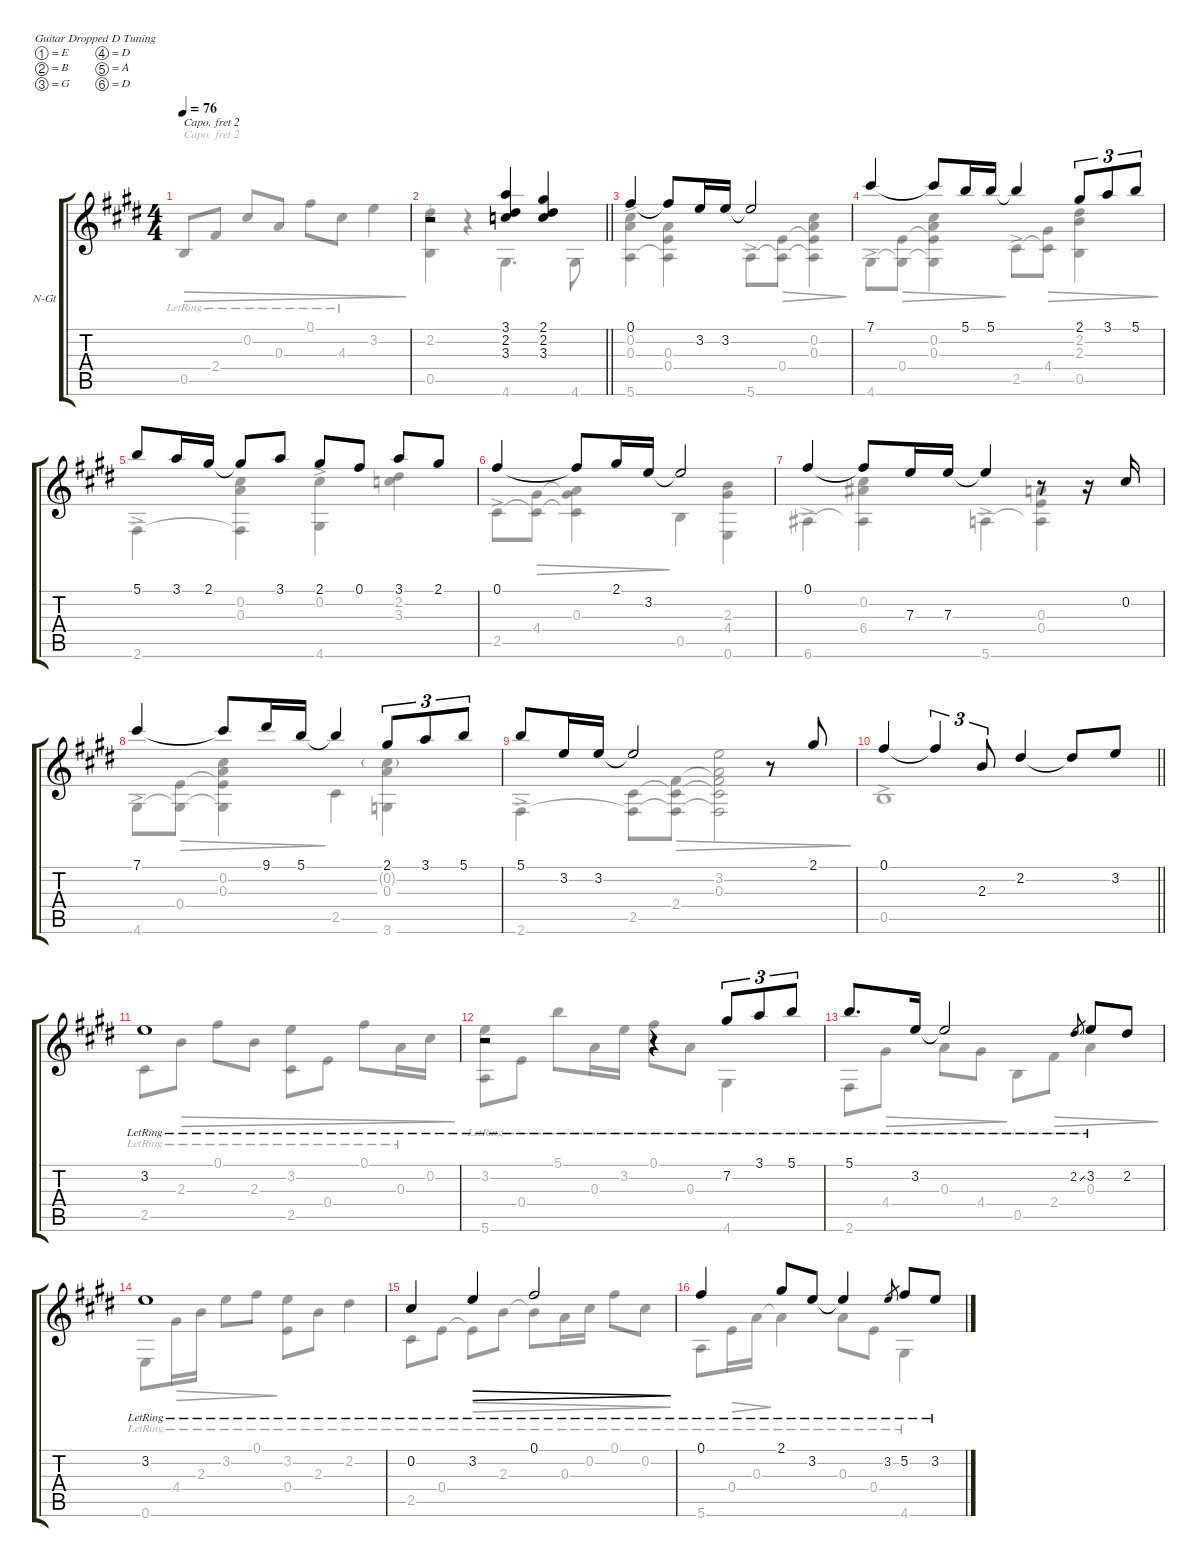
\defaultSystemsLayout 4
\hideDynamics
\bracketExtendMode groupsimilarinstruments
\firstSystemTrackNameOrientation horizontal
\otherSystemsTrackNameOrientation horizontal
\track ("Nylon Guitar" "N-Gt") {instrument acousticguitarnylon}
\staff {score tabs}
\capo 2
\tuning (E4 B3 G3 D3 A2 D2)
\voice
\ts (4 4)
\tempo 76
\clef g2
\ks e
|
\barLineRight lightlight
r.2{beam Up} (3.1{acc forcenatural} 2.2{acc #} 3.3{acc b}).4{dy mf beam Up} (2.1{acc #} 2.2{acc #} 3.3{acc b}).4{beam Up} |
0.1{acc forcenatural}.4{beam Up} 0.1{t acc forcenatural}.8{beam Up} 3.2{acc forcenatural}.16{beam Up} 3.2{acc forcenatural}.16{beam Up} 3.2{t acc forcenatural}.2{beam Up} |
7.1{acc forcenatural}.4{beam Up} 7.1{t acc forcenatural}.8{beam Up} 5.1{acc forcenatural}.16{beam Up} 5.1{acc forcenatural}.16{beam Up} 5.1{t acc forcenatural}.4{beam Up} 2.1{acc #}.8{tu (3 2) beam Up} 3.1{acc forcenatural}.8{tu (3 2) beam Up} 5.1{acc forcenatural}.8{tu (3 2) beam Up} |
5.1{acc forcenatural}.8{beam Up} 3.1{acc forcenatural}.16{beam Up} 2.1{acc #}.16{beam Up} 2.1{t acc #}.8{beam Up} 3.1{acc forcenatural}.8{beam Up} 2.1{acc #}.8{beam Up} 0.1{acc forcenatural}.8{beam Up} 3.1{acc forcenatural}.8{beam Up} 2.1{acc #}.8{beam Up} |
0.1{acc forcenatural}.4{beam Up} 0.1{t acc forcenatural}.8{beam Up} 2.1{acc #}.16{beam Up} 3.2{acc forcenatural}.16{beam Up} 3.2{t acc forcenatural}.2{beam Up} |
0.1{acc forcenatural}.4{beam Up} 0.1{t acc forcenatural}.8{beam Up} 7.3{acc forcenatural}.16{beam Up} 7.3{acc forcenatural}.16{beam Up} 7.3{t acc forcenatural}.4{beam Up} r.8{beam Up} r.16{beam Up} 0.2{acc forcenatural}.16{beam Up} |
7.1{acc forcenatural}.4{beam Up} 7.1{t acc forcenatural}.8{beam Up} 9.1{acc #}.16{beam Up} 5.1{acc forcenatural}.16{beam Up} 5.1{t acc forcenatural}.4{beam Up} 2.1{acc #}.8{tu (3 2) beam Up} 3.1{acc forcenatural}.8{tu (3 2) beam Up} 5.1{acc forcenatural}.8{tu (3 2) beam Up} |
5.1{acc forcenatural}.8{beam Up} 3.2{acc forcenatural}.16{beam Up} 3.2{acc forcenatural}.16{beam Up} 3.2{t acc forcenatural}.2{beam Up} r.8{beam Up} 2.1{acc #}.8{beam Up} |
\barLineRight lightlight
0.1{acc forcenatural}.4{beam Up} 0.1{t acc forcenatural}.4{tu (3 2) beam Up} 2.3{acc forcenatural}.8{tu (3 2) beam Up} 2.2{acc #}.4{beam Up} 2.2{t acc #}.8{beam Up} 3.2{acc forcenatural}.8{beam Up} |
3.2{lr acc forcenatural}.1{beam Up} |
r.2{beam Up} r.4{beam Up} 7.2{lr acc #}.8{tu (3 2) dy mp beam Up} 3.1{lr acc forcenatural}.8{tu (3 2) beam Up} 5.1{lr acc forcenatural}.8{tu (3 2) beam Up} |
5.1{lr acc forcenatural}.8{d beam Up} 3.2{lr acc forcenatural}.16{beam Up} 3.2{lr t acc forcenatural}.2{beam Up} 2.2{ss lr acc #}.8{gr beam Up} 3.2{lr acc forcenatural}.8{beam Up} 2.2{acc #}.8{beam Up} |
3.2{lr acc forcenatural}.1{beam Up} |
0.2{lr acc forcenatural}.4{beam Up} 3.2{lr acc forcenatural}.4{dec beam Up} 0.1{lr acc forcenatural}.2{dec beam Up} |
0.1{lr acc forcenatural}.4{beam Up} 2.1{lr acc #}.8{beam Up} 3.2{lr acc forcenatural}.8{beam Up} 3.2{lr t acc forcenatural}.4{beam Up} 3.2{lr acc forcenatural}.8{gr beam Up} 5.2{lr acc forcenatural}.8{beam Up} 3.2{lr acc forcenatural}.8{beam Up}
\voice
\clef g2
\ottava regular
\simile none
\ks e
0.5{lr acc forcenatural}.8{dec dy mp beam Up} 2.4{lr acc forcenatural}.8{dec beam Up} 0.2{lr acc forcenatural}.8{dec beam Up} 0.3{lr acc forcenatural}.8{dec beam Up} 0.1{lr acc forcenatural}.8{dec beam Down} 4.3{lr acc forcenatural}.8{dec beam Down} 3.2{acc forcenatural}.4{dec beam Down} |
\barLineRight lightlight
(2.2{st acc #} 0.5{st acc forcenatural}).4{beam Down} r.4{beam Down} 4.6{acc #}.4{d dy mf beam Down} 4.6{acc #}.8{beam Down} |
(5.6{ac acc forcenatural} 0.2{acc forcenatural} 0.3{acc forcenatural}).4{dy mp beam Down} (0.3{acc forcenatural} 0.4{acc forcenatural} 5.6{t acc forcenatural}).4{beam Down} 5.6{ac acc forcenatural}.8{beam Down} (0.4{acc forcenatural} 5.6{t acc forcenatural}).8{dec beam Down} (0.2{acc forcenatural} 0.3{acc forcenatural} 5.6{t acc forcenatural} 0.4{t acc forcenatural}).4{dec beam Down} |
4.6{ac acc #}.8{beam Down} (0.4{acc forcenatural} 4.6{t acc #}).8{dec beam Down} (0.3{acc forcenatural} 0.2{acc forcenatural} 4.6{t acc #} 0.4{t acc forcenatural}).4{dec beam Down} 2.5{ac acc forcenatural}.8{beam Down} (4.4{acc #} 2.5{t acc forcenatural}).8{dec beam Down} (0.5{acc forcenatural} 2.3{acc forcenatural} 2.2{acc #}).4{dec beam Down} |
2.6{ac acc forcenatural}.4{beam Down} (0.2{acc forcenatural} 0.3{acc forcenatural} 2.6{t acc forcenatural}).4{beam Down} (4.6{ac acc #} 0.2{acc forcenatural}).4{beam Down} (2.2{acc #} 3.3{acc b}).4{beam Down} |
2.5{ac acc forcenatural}.8{beam Down} (4.4{acc #} 2.5{t acc forcenatural}).8{dec beam Down} (0.3{acc forcenatural} 2.5{t acc forcenatural} 4.4{t acc #}).4{dec beam Down} 0.5{acc forcenatural}.4{beam Down} (2.3{acc forcenatural} 4.4{acc #} 0.6{acc forcenatural}).4{beam Down} |
6.6{ac acc #}.4{beam Down} (6.4{acc #} 0.2{acc forcenatural} 6.6{t acc #}).4{beam Down} 5.6{ac acc forcenatural}.4{beam Down} (0.4{acc forcenatural} 0.3{acc forcenatural} 5.6{t acc forcenatural}).4{beam Down} |
4.6{ac acc #}.8{beam Down} (0.4{acc forcenatural} 4.6{t acc #}).8{dec beam Down} (0.3{acc forcenatural} 0.2{acc forcenatural} 4.6{t acc #} 0.4{t acc forcenatural}).4{dec beam Down} 2.5{acc forcenatural}.4{beam Down} (3.6{acc forcenatural} 0.3{acc forcenatural} 0.2{g acc forcenatural}).4{beam Down} |
2.6{ac acc forcenatural}.4{beam Down} (2.5{acc forcenatural} 2.6{t acc forcenatural}).8{beam Down} (2.4{acc forcenatural} 2.6{t acc forcenatural} 2.5{t acc forcenatural}).8{dec beam Down} (0.3{acc forcenatural} 3.2{acc forcenatural} 2.6{t acc forcenatural} 2.5{t acc forcenatural} 2.4{t acc forcenatural}).2{dec beam Down} |
\barLineRight lightlight
0.5{ac acc forcenatural}.1{beam Down} |
2.5{lr acc forcenatural}.8{beam Down} 2.3{lr acc forcenatural}.8{dec beam Down} 0.1{lr acc forcenatural}.8{dec beam Down} 2.3{lr acc forcenatural}.8{dec beam Down} (3.2{lr acc forcenatural} 2.5{lr acc forcenatural}).8{dec beam Down} 0.4{lr acc forcenatural}.8{dec beam Down} 0.1{lr acc forcenatural}.8{dec beam Down} 0.3{lr acc forcenatural}.16{dec beam Down} 0.2{acc forcenatural}.16{dec beam Down} |
(5.6{lr acc forcenatural} 3.2{lr acc forcenatural}).8{beam Down} 0.4{lr acc forcenatural}.8{beam Down} 5.1{lr acc forcenatural}.8{beam Down} 0.3{lr acc forcenatural}.16{beam Down} 3.2{lr acc forcenatural}.16{beam Down} 0.1{lr acc forcenatural}.8{beam Down} 0.3{lr acc forcenatural}.8{beam Down} 4.6{lr acc #}.4{beam Down} |
2.6{lr acc forcenatural}.8{beam Down} 4.4{lr acc #}.8{dec beam Down} 0.3{lr acc forcenatural}.8{dec beam Down} 4.4{lr acc #}.8{dec beam Down} 0.5{lr acc forcenatural}.8{beam Down} 2.4{lr acc forcenatural}.8{dec beam Down} 0.3{lr acc forcenatural}.4{dec beam Down} |
0.6{lr acc forcenatural}.8{beam Down} 4.4{lr acc #}.16{dec beam Down} 2.3{lr acc forcenatural}.16{dec beam Down} 3.2{lr acc forcenatural}.8{dec beam Down} 0.1{lr acc forcenatural}.8{dec beam Down} (3.2{lr acc forcenatural} 0.4{lr acc forcenatural}).8{beam Down} 2.3{lr acc forcenatural}.8{beam Down} 2.2{lr acc #}.4{beam Down} |
2.5{lr acc forcenatural}.8{beam Down} 0.4{lr acc forcenatural}.8{beam Down} 0.4{lr t acc forcenatural}.8{dec beam Down} 2.3{lr acc forcenatural}.8{dec beam Down} 2.3{lr t acc forcenatural}.8{dec beam Down} 0.3{lr acc forcenatural}.16{dec beam Down} 0.2{lr acc forcenatural}.16{dec beam Down} 0.1{lr acc forcenatural}.8{dec beam Down} 0.2{lr acc forcenatural}.8{dec beam Down} |
5.6{lr acc forcenatural}.8{beam Down} 0.4{lr acc forcenatural}.16{dec beam Down} 0.3{lr acc forcenatural}.16{dec beam Down} 0.3{lr t acc forcenatural}.4{beam Down} 0.3{lr acc forcenatural}.8{beam Down} 0.4{lr acc forcenatural}.8{beam Down} 4.6{lr acc #}.4{beam Down}
